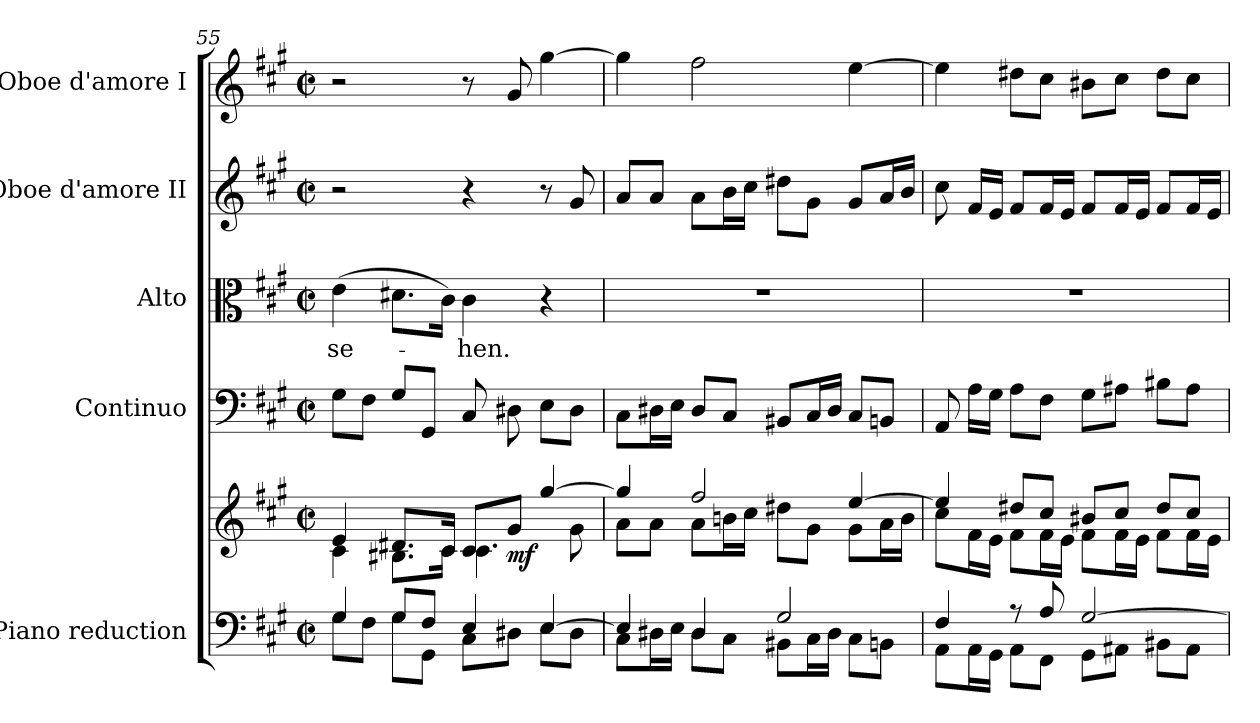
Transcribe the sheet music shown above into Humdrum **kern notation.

**kern	**kern	**dynam	**kern	**kern	**text	**kern	**dynam	**kern	**dynam
*part5	*part5	*part5	*part4	*part3	*part3	*part2	*part2	*part1	*part1
*staff6	*staff5	*staff5/6	*staff4	*staff3	*staff3	*staff2	*staff2	*staff1	*staff1
*I"Piano reduction	*	*	*I"Continuo	*I"Alto	*	*I"Oboe d'amore II	*	*I"Oboe d'amore I	*
*I'Pno	*	*	*	*	*	*I'Ob	*	*I'Ob	*
*clefF4	*clefG2	*	*clefF4	*clefC3	*	*clefG2	*	*clefG2	*
*k[f#c#g#]	*k[f#c#g#]	*	*k[f#c#g#]	*k[f#c#g#]	*	*k[f#c#g#]	*	*k[f#c#g#]	*
*M2/2	*M2/2	*	*M2/2	*M2/2	*	*M2/2	*	*M2/2	*
*met(c|)	*met(c|)	*	*met(c|)	*met(c|)	*	*met(c|)	*	*met(c|)	*
=55	=55	=55	=55	=55	=55	=55	=55	=55	=55
*^	*^	*	*	*	*	*	*	*	*
!	!	!	!	!	!	!	!LO:LY:b	!	!	!	!
4G#/	8G#\L	4e/	4c#\	.	8G#\L	(4e\	-se-	2r	.	2r	.
.	8F#\J	.	.	.	8F#\J	.	.	.	.	.	.
8G#/L	8G#\L	8.d#X/L	8.B#X\L	.	8G#/L	8.d#X\L	.	.	.	.	.
8F#/J	8GG#\J	.	.	.	8GG#/J	.	.	.	.	.	.
.	.	16c#/Jk	16c#\Jk	.	.	16c#\Jk)	.	.	.	.	.
!	!	!	!	!	!	!	!LO:LY:b	!	!	!	!
4E/	8C#\L	8c#/L	4.c#\	.	8C#/	4c#\	-hen.	4r	.	8r	.
!	!	!	!	!LO:DY:b	!	!	!	!	!	!	!LO:DY:b
.	8D#X\J	8g#/J	.	mf	8D#X\	.	.	.	.	8g#/	other-dynamics
[4E/	8E\L	[4gg#/	.	.	8E\L	4r	.	8r	.	[4gg#\	.
!	!	!	!	!	!	!	!	!	!LO:DY:b	!	!
.	8D#\J	.	8g#\	.	8D#\J	.	.	8g#/	other-dynamics	.	.
!!LO:LB:g=z
=56	=56	=56	=56	=56	=56	=56	=56	=56	=56	=56	=56
4E/]	8C#\L	4gg#/]	8a\L	.	8C#\L	1r	.	8a/L	.	4gg#\]	.
.	16D#X\L	.	8a\J	.	16D#X\L	.	.	8a/J	.	.	.
.	16E\JJ	.	.	.	16E\JJ	.	.	.	.	.	.
4D#/	8D#\L	2ff#/	8a\L	.	8D#/L	.	.	8a\L	.	2ff#\	.
.	8C#\J	.	16bn\L	.	8C#/J	.	.	16b\L	.	.	.
.	.	.	16cc#\JJ	.	.	.	.	16cc#\JJ	.	.	.
2G#/	8BB#X\L	.	8dd#X\L	.	8BB#X/L	.	.	8dd#X\L	.	.	.
.	16C#\L	.	8g#\J	.	16C#/L	.	.	8g#\J	.	.	.
.	16D#\JJ	.	.	.	16D#/JJ	.	.	.	.	.	.
.	8C#\L	[4ee/	8g#\L	.	8C#/L	.	.	8g#/L	.	[4ee\	.
.	8BBn\J	.	16a\L	.	8BBn/J	.	.	16a/L	.	.	.
.	.	.	16b\JJ	.	.	.	.	16b/JJ	.	.	.
=57	=57	=57	=57	=57	=57	=57	=57	=57	=57	=57	=57
4F#/	8AA\L	4ee/]	8cc#\L	.	8AA/	1r	.	8cc#\	.	4ee\]	.
.	16AA\L	.	16f#\L	.	16A\LL	.	.	16f#/LL	.	.	.
.	16GG#\JJ	.	16e\JJ	.	16G#\JJ	.	.	16e/JJ	.	.	.
8r	8AA\L	8dd#X/L	8f#\L	.	8A\L	.	.	8f#/L	.	8dd#X\L	.
8A/	8FF#\J	8cc#/J	16f#\L	.	8F#\J	.	.	16f#/L	.	8cc#\J	.
.	.	.	16e\JJ	.	.	.	.	16e/JJ	.	.	.
[2G#/	8GG#\L	8b#X/L	8f#\L	.	8G#\L	.	.	8f#/L	.	8b#X\L	.
.	8AA#X\J	8cc#/J	16f#\L	.	8A#X\J	.	.	16f#/L	.	8cc#\J	.
.	.	.	16e\JJ	.	.	.	.	16e/JJ	.	.	.
.	8BB#X\L	8dd#/L	8f#\L	.	8B#X\L	.	.	8f#/L	.	8dd#\L	.
.	8AA#\J	8cc#/J	16f#\L	.	8A#\J	.	.	16f#/L	.	8cc#\J	.
.	.	.	16e\JJ	.	.	.	.	16e/JJ	.	.	.
*v	*v	*	*	*	*	*	*	*	*	*	*
*	*v	*v	*	*	*	*	*	*	*	*
=	=	=	=	=	=	=	=	=	=
*-	*-	*-	*-	*-	*-	*-	*-	*-	*-
